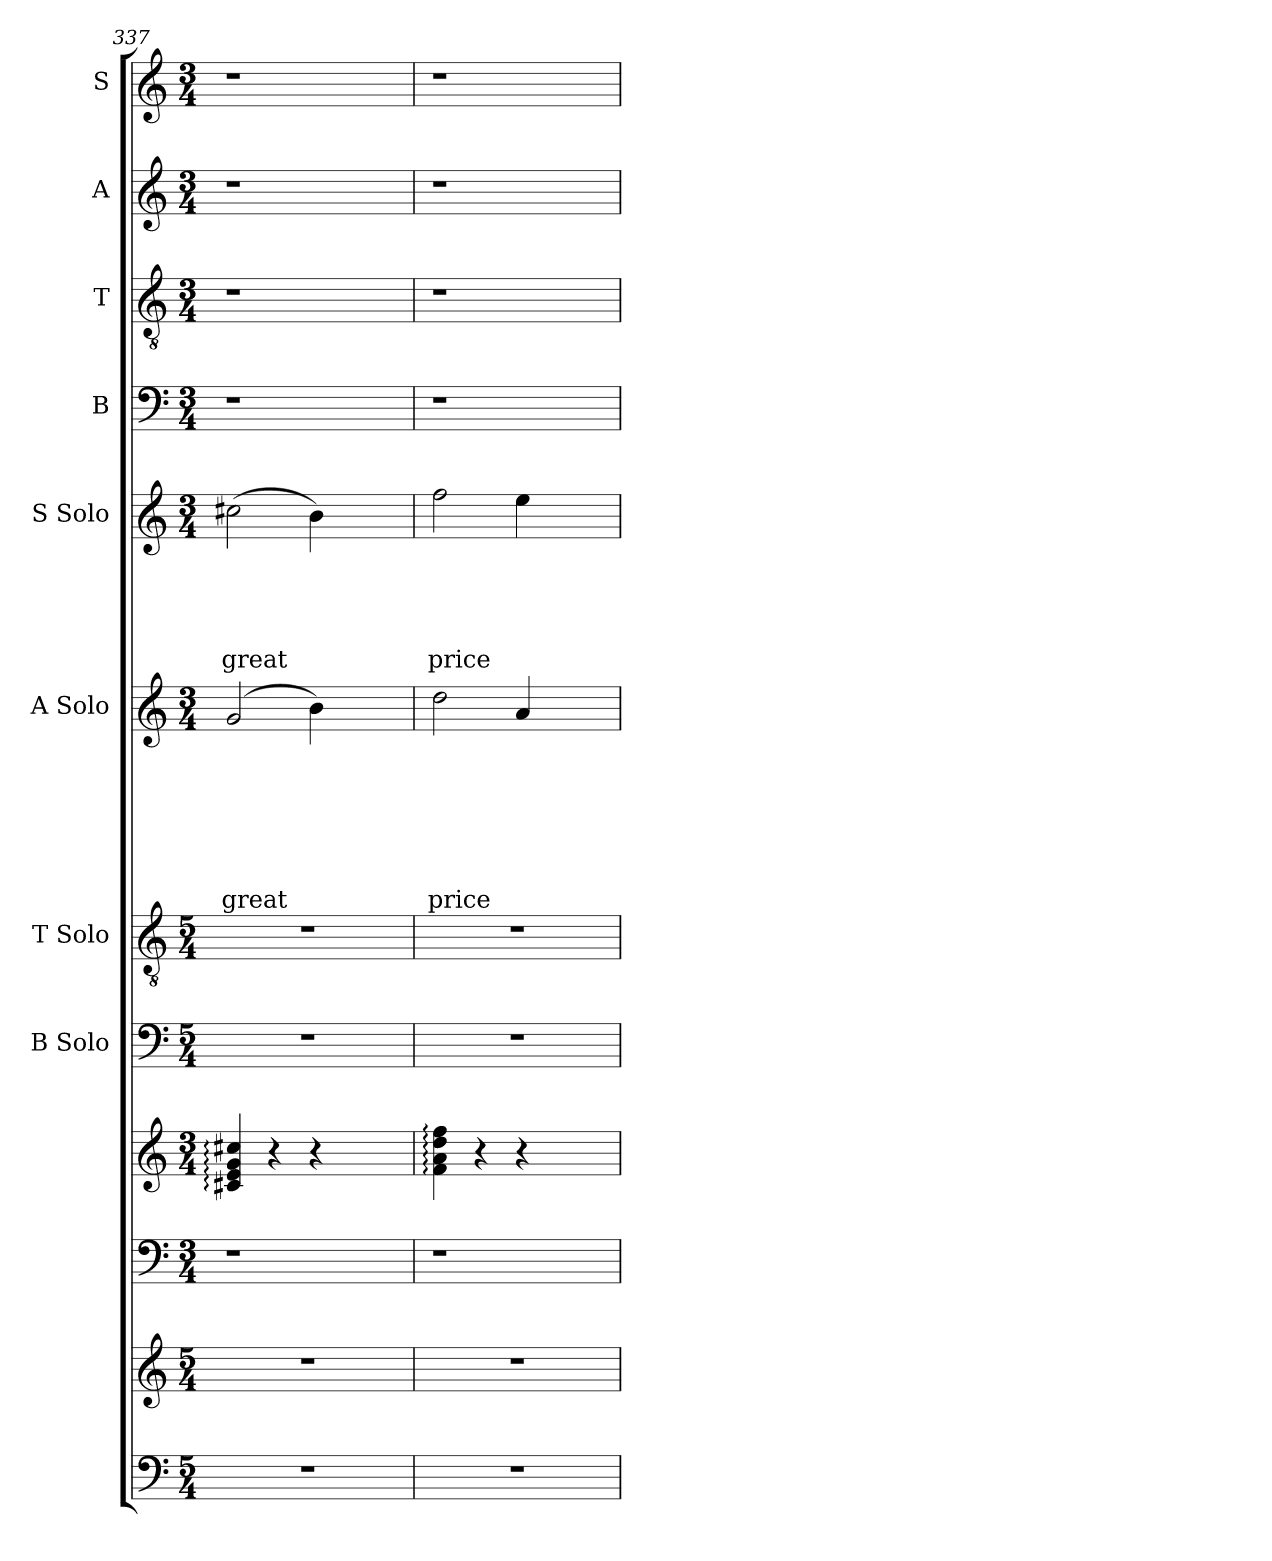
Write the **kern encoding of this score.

**kern	**kern	**kern	**kern	**kern	**kern	**kern	**text	**text	**text	**text	**text	**text	**text	**kern	**text	**text	**text	**text	**text	**kern	**kern	**kern	**kern
*part12	*part11	*part10	*part9	*part8	*part7	*part6	*part6	*part6	*part6	*part6	*part6	*part6	*part6	*part5	*part5	*part5	*part5	*part5	*part5	*part4	*part3	*part2	*part1
*staff12	*staff11	*staff10	*staff9	*staff8	*staff7	*staff6	*staff6	*staff6	*staff6	*staff6	*staff6	*staff6	*staff6	*staff5	*staff5	*staff5	*staff5	*staff5	*staff5	*staff4	*staff3	*staff2	*staff1
*	*	*	*	*I"B Solo	*I"T Solo	*I"A Solo	*	*	*	*	*	*	*	*I"S Solo	*	*	*	*	*	*I"B	*I"T	*I"A	*I"S
*clefF4	*clefG2	*clefF4	*clefG2	*clefF4	*clefGv2	*clefG2	*	*	*	*	*	*	*	*clefG2	*	*	*	*	*	*clefF4	*clefGv2	*clefG2	*clefG2
*k[]	*k[]	*k[]	*k[]	*k[]	*k[]	*k[]	*	*	*	*	*	*	*	*k[]	*	*	*	*	*	*k[]	*k[]	*k[]	*k[]
*C:	*C:	*C:	*C:	*C:	*C:	*C:	*	*	*	*	*	*	*	*C:	*	*	*	*	*	*C:	*C:	*C:	*C:
*M5/4	*M5/4	*M3/4	*M3/4	*M5/4	*M5/4	*M3/4	*	*	*	*	*	*	*	*M3/4	*	*	*	*	*	*M3/4	*M3/4	*M3/4	*M3/4
=337	=337	=337	=337	=337	=337	=337	=337	=337	=337	=337	=337	=337	=337	=337	=337	=337	=337	=337	=337	=337	=337	=337	=337
!	!	!LO:N:vis=1	!	!	!	!	!	!	!	!	!	!	!LO:LY:b	!	!	!	!	!	!LO:LY:b	!LO:N:vis=1	!LO:N:vis=1	!LO:N:vis=1	!LO:N:vis=1
4%5r	4%5r	2.r	4c#X/: 4e/: 4g/: 4cc#X/:	4%5r	4%5r	(<2g/	.	.	.	.	.	.	great	(>2cc#X\	.	.	.	.	great	2.r	2.r	2.r	2.r
.	.	.	4r	.	.	.	.	.	.	.	.	.	.	.	.	.	.	.	.	.	.	.	.
.	.	.	4r	.	.	4b\)	.	.	.	.	.	.	.	4b\)	.	.	.	.	.	.	.	.	.
.	.	2ryy	2ryy	.	.	2ryy	.	.	.	.	.	.	.	2ryy	.	.	.	.	.	2ryy	2ryy	2ryy	2ryy
=338	=338	=338	=338	=338	=338	=338	=338	=338	=338	=338	=338	=338	=338	=338	=338	=338	=338	=338	=338	=338	=338	=338	=338
!	!	!LO:N:vis=1	!	!	!	!	!	!	!	!	!	!	!LO:LY:b	!	!	!	!	!	!LO:LY:b	!LO:N:vis=1	!LO:N:vis=1	!LO:N:vis=1	!LO:N:vis=1
4%5r	4%5r	2.r	4f\: 4a\: 4dd\: 4ff\:	4%5r	4%5r	2dd\	.	.	.	.	.	.	price	2ff\	.	.	.	.	price	2.r	2.r	2.r	2.r
.	.	.	4r	.	.	.	.	.	.	.	.	.	.	.	.	.	.	.	.	.	.	.	.
.	.	.	4r	.	.	4a/	.	.	.	.	.	.	.	4ee\	.	.	.	.	.	.	.	.	.
.	.	2ryy	2ryy	.	.	2ryy	.	.	.	.	.	.	.	2ryy	.	.	.	.	.	2ryy	2ryy	2ryy	2ryy
=	=	=	=	=	=	=	=	=	=	=	=	=	=	=	=	=	=	=	=	=	=	=	=
*-	*-	*-	*-	*-	*-	*-	*-	*-	*-	*-	*-	*-	*-	*-	*-	*-	*-	*-	*-	*-	*-	*-	*-
